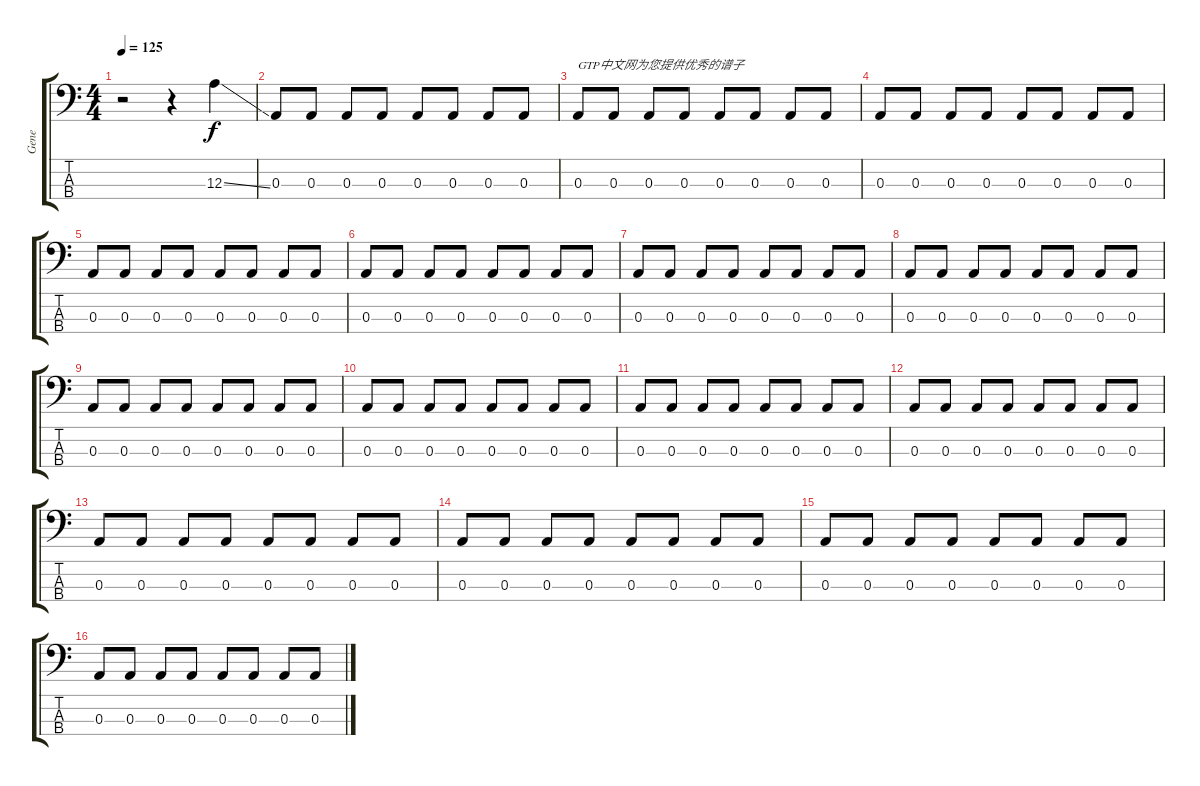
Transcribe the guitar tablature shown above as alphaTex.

\track ("Gene" "Gene") {instrument electricbasspick}
\staff {score tabs}
\tuning (G2 D2 A1 E1) {hide}
\ts (4 4)
\tempo 125
\clef f4
\ks c
r.2{dy f instrument electricbasspick} r.4 12.3{ss}.4 |
0.3.8 0.3.8 0.3.8 0.3.8 0.3.8 0.3.8 0.3.8 0.3.8 |
0.3.8{txt "GTP中文网为您提供优秀的谱子"} 0.3.8 0.3.8 0.3.8 0.3.8 0.3.8 0.3.8 0.3.8 |
0.3.8 0.3.8 0.3.8 0.3.8 0.3.8 0.3.8 0.3.8 0.3.8 |
0.3.8 0.3.8 0.3.8 0.3.8 0.3.8 0.3.8 0.3.8 0.3.8 |
0.3.8 0.3.8 0.3.8 0.3.8 0.3.8 0.3.8 0.3.8 0.3.8 |
0.3.8 0.3.8 0.3.8 0.3.8 0.3.8 0.3.8 0.3.8 0.3.8 |
0.3.8 0.3.8 0.3.8 0.3.8 0.3.8 0.3.8 0.3.8 0.3.8 |
0.3.8 0.3.8 0.3.8 0.3.8 0.3.8 0.3.8 0.3.8 0.3.8 |
0.3.8 0.3.8 0.3.8 0.3.8 0.3.8 0.3.8 0.3.8 0.3.8 |
0.3.8 0.3.8 0.3.8 0.3.8 0.3.8 0.3.8 0.3.8 0.3.8 |
0.3.8 0.3.8 0.3.8 0.3.8 0.3.8 0.3.8 0.3.8 0.3.8 |
0.3.8 0.3.8 0.3.8 0.3.8 0.3.8 0.3.8 0.3.8 0.3.8 |
0.3.8 0.3.8 0.3.8 0.3.8 0.3.8 0.3.8 0.3.8 0.3.8 |
0.3.8 0.3.8 0.3.8 0.3.8 0.3.8 0.3.8 0.3.8 0.3.8 |
0.3.8 0.3.8 0.3.8 0.3.8 0.3.8 0.3.8 0.3.8 0.3.8
